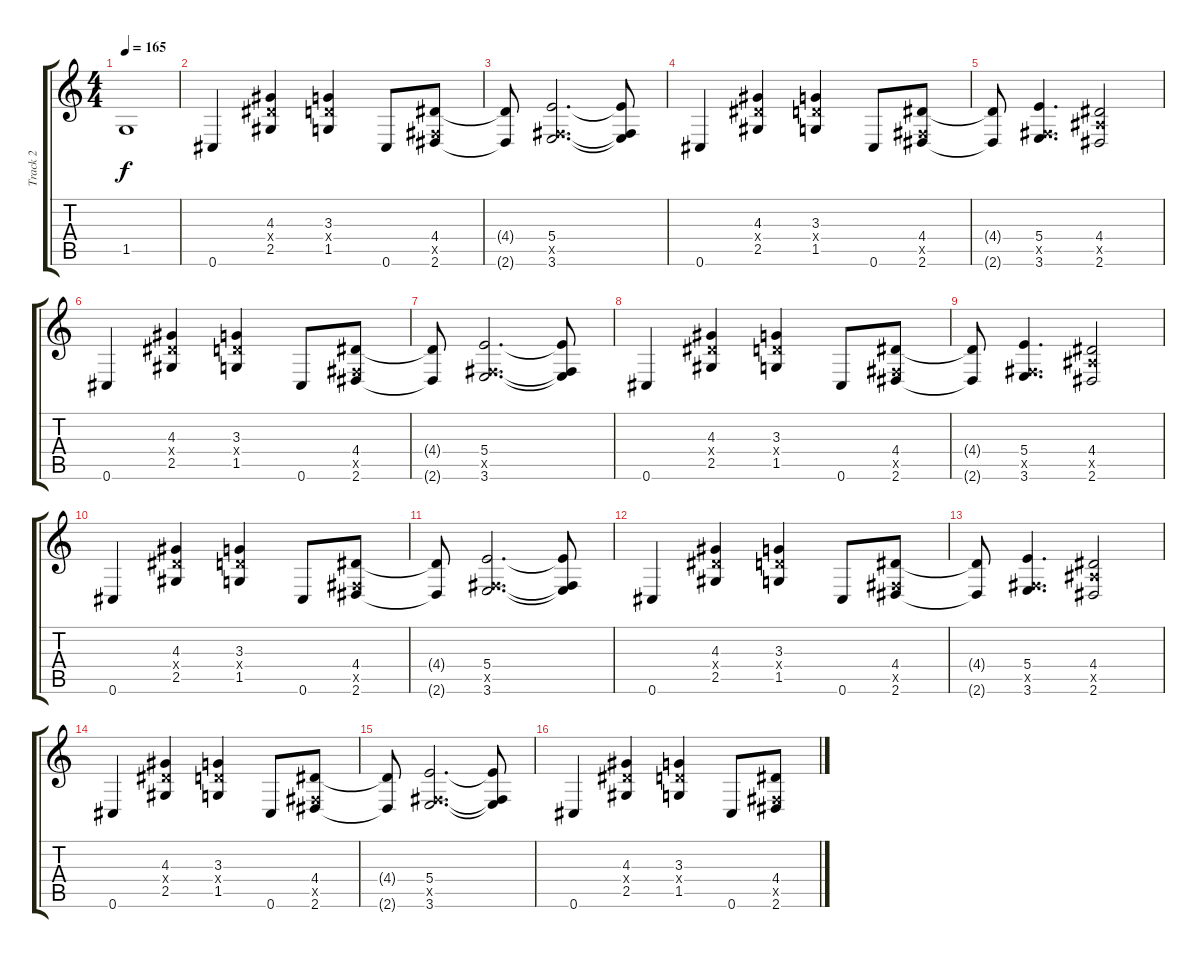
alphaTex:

\track ("Track 2" "Track 2") {instrument distortionguitar}
\staff {score tabs}
\tuning (Db4 Ab3 E3 B2 Gb2 Db2) {hide}
\ts (4 4)
\tempo 165
\clef g2
\ks c
1.5{t}.1{dy f} |
0.6.4 (4.3 4.4{x} 2.5).4 (3.3 3.4{x} 1.5).4 0.6.8 (4.4 0.5{x} 2.6).8 |
(4.4{t} 2.6{t}).8 (5.4 0.5{x} 3.6).2{d} (5.4{t} 0.5{t} 3.6{t}).8 |
0.6.4 (4.3 4.4{x} 2.5).4 (3.3 3.4{x} 1.5).4 0.6.8 (4.4 0.5{x} 2.6).8 |
(4.4{t} 2.6{t}).8 (5.4 0.5{x} 3.6).4{d} (4.4 4.5{x} 2.6).2 |
0.6.4 (4.3 4.4{x} 2.5).4 (3.3 3.4{x} 1.5).4 0.6.8 (4.4 0.5{x} 2.6).8 |
(4.4{t} 2.6{t}).8 (5.4 0.5{x} 3.6).2{d} (5.4{t} 0.5{t} 3.6{t}).8 |
0.6.4 (4.3 4.4{x} 2.5).4 (3.3 3.4{x} 1.5).4 0.6.8 (4.4 0.5{x} 2.6).8 |
(4.4{t} 2.6{t}).8 (5.4 0.5{x} 3.6).4{d} (4.4 4.5{x} 2.6).2 |
0.6.4 (4.3 4.4{x} 2.5).4 (3.3 3.4{x} 1.5).4 0.6.8 (4.4 0.5{x} 2.6).8 |
(4.4{t} 2.6{t}).8 (5.4 0.5{x} 3.6).2{d} (5.4{t} 0.5{t} 3.6{t}).8 |
0.6.4 (4.3 4.4{x} 2.5).4 (3.3 3.4{x} 1.5).4 0.6.8 (4.4 0.5{x} 2.6).8 |
(4.4{t} 2.6{t}).8 (5.4 0.5{x} 3.6).4{d} (4.4 4.5{x} 2.6).2 |
0.6.4 (4.3 4.4{x} 2.5).4 (3.3 3.4{x} 1.5).4 0.6.8 (4.4 0.5{x} 2.6).8 |
(4.4{t} 2.6{t}).8 (5.4 0.5{x} 3.6).2{d} (5.4{t} 0.5{t} 3.6{t}).8 |
0.6.4 (4.3 4.4{x} 2.5).4 (3.3 3.4{x} 1.5).4 0.6.8 (4.4 0.5{x} 2.6).8
